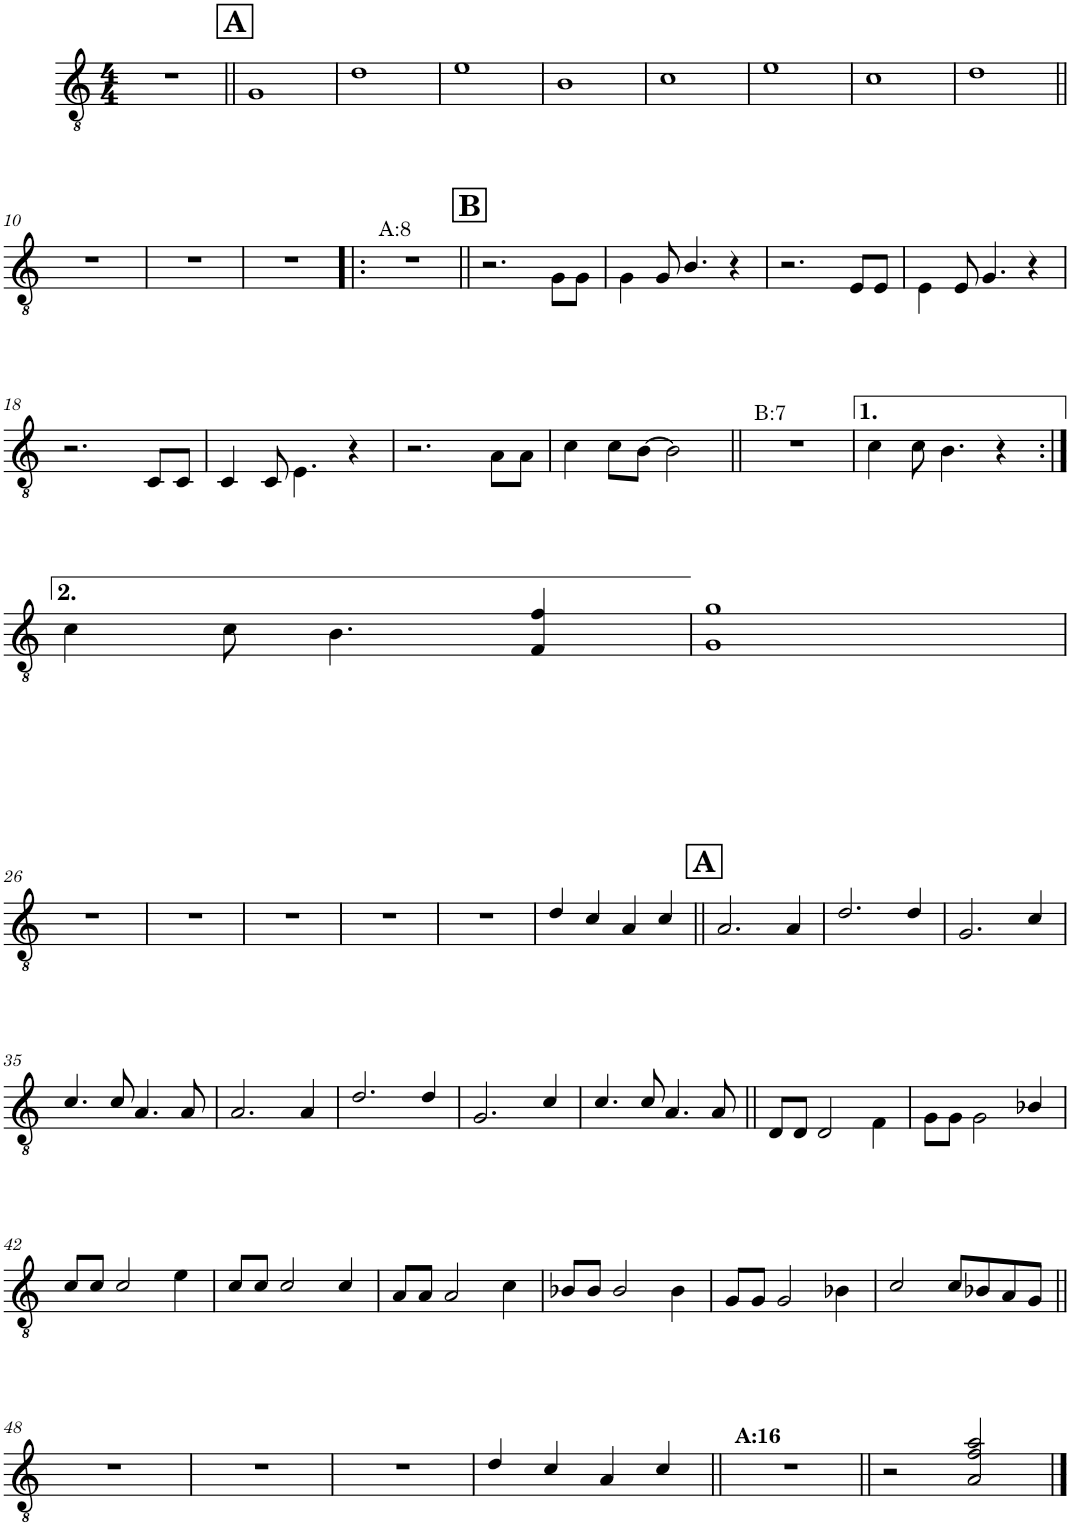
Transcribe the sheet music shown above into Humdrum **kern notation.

**kern
*part1
*staff1
*I"Trombone
*I'Tbn.
*clefGv2
*Trd1c2
*k[]
*M4/4
=1
1r
!!LO:REH:place=s1:a:B:cj:fs=14:t=A
=2||
1G
=3
1d
=4
1e
=5
1B
=6
1c
=7
1e
=8
1c
=9
1d
!!LO:LB:g=z
=10||
1r
=11
1r
=12
1r
=13!|:
!LO:TX:a:t=A&colon;8
1r
!!LO:REH:place=s1:a:B:cj:fs=14:t=B
=14||
2.r
8G\L
8G\J
=15
4G\
8G/
4.B/
4r
=16
2.r
8E/L
8E/J
=17
4E\
8E/
4.G/
4r
!!LO:LB:g=z
=18
2.r
8C/L
8C/J
=19
4C/
8C/
4.E\
4r
=20
2.r
8A\L
8A\J
=21
4c\
8c\L
[>8B\J
2B\]
=22||
!LO:TX:a:t=B&colon;7
1r
=23
4c\
8c\
4.B\
4r
!!LO:LB:g=z
=24:|!
4c\
8c\
4.B\
4F/ 4f/
=25
1G 1g
!!LO:LB:g=z
=26
1r
=27
1r
=28
1r
=29
1r
=30
1r
=31
4d/
4c/
4A/
4c/
!!LO:REH:place=s1:a:B:cj:fs=14:t=A
=32||
2.A/
4A/
=33
2.d/
4d/
=34
2.G/
4c/
!!LO:LB:g=z
=35
4.c/
8c/
4.A/
8A/
=36
2.A/
4A/
=37
2.d/
4d/
=38
2.G/
4c/
=39
4.c/
8c/
4.A/
8A/
=40||
8D/L
8D/J
2D/
4F\
=41
8G\L
8G\J
2G\
4B-X/
!!LO:LB:g=z
=42
8c/L
8c/J
2c/
4e\
=43
8c/L
8c/J
2c/
4c/
=44
8A/L
8A/J
2A/
4c\
=45
8B-X/L
8B-/J
2B-/
4B-\
=46
8G/L
8G/J
2G/
4B-X\
=47
2c/
8c/L
8B-X/
8A/
8G/J
!!LO:LB:g=z
=48||
1r
=49
1r
=50
1r
=51
4d/
4c/
4A/
4c/
=52||
!LO:TX:a:B:t=A&colon;16
1r
=53||
2r
2A/ 2f/ 2a/
==
*-
